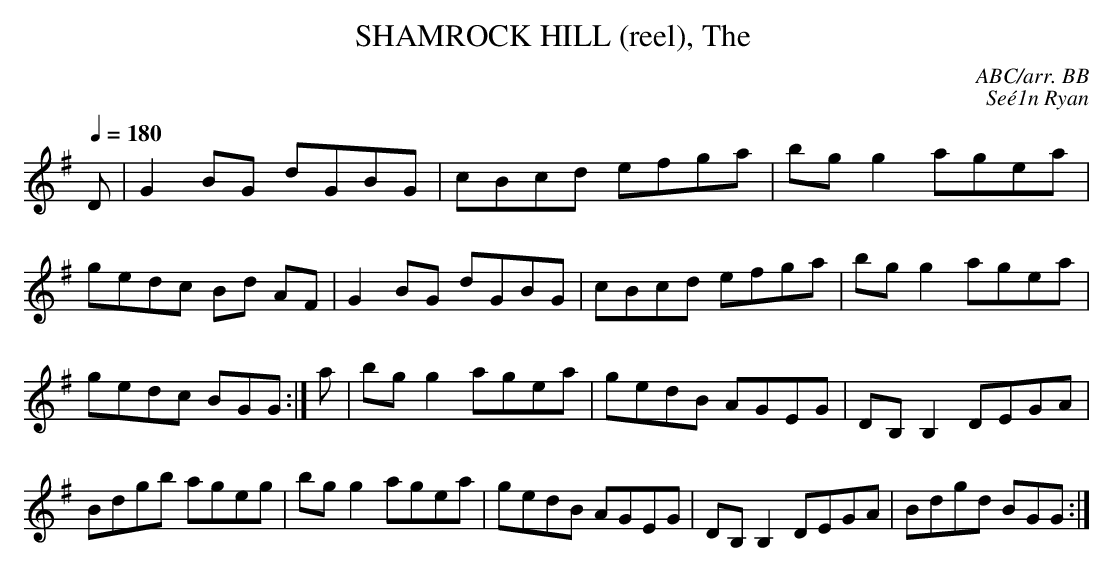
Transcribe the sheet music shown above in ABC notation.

X:1
T:SHAMROCK HILL (reel), The \
C:ABC/arr. BB\
C:Se\'e1n Ryan\
Q:1/4=180\
L:1/8\
M:C\
K:G\
D|G2BG dGBG|cBcd efga|bgg2 agea|gedc Bd AF|\
G2BG dGBG|cBcd efga|bgg2 agea|gedc BGG:|\
a|bgg2 agea|gedB AGEG|DB,B,2 DEGA|Bdgb ageg|\
bgg2 agea|gedB AGEG|DB,B,2 DEGA|Bdgd BGG :|\
\
\
